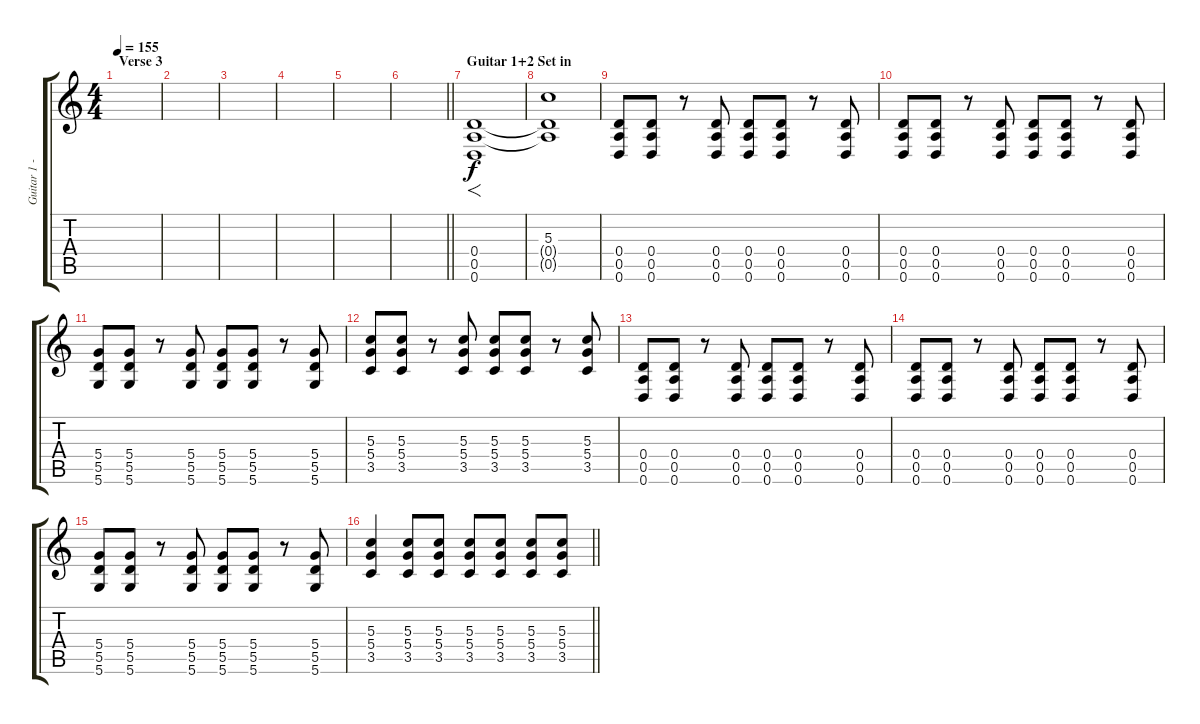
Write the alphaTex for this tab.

\track ("Guitar 1 - Chad Kroeger" "Guitar 1 -") {instrument distortionguitar}
\staff {score tabs}
\tuning (E4 B3 G3 D3 A2 D2) {hide}
\ts (4 4)
\section ("" "Verse 3")
\tempo 155
\clef g2
\ks c
|
|
|
|
|
\barLineRight lightlight
|
\section ("" "Guitar 1+2 Set in")
(0.4 0.5 0.6).1{f} |
(5.3 0.4{t} 0.5{t}).1 |
(0.4 0.5 0.6).8 (0.4 0.5 0.6).8 r.8 (0.4 0.5 0.6).8 (0.4 0.5 0.6).8 (0.4 0.5 0.6).8 r.8 (0.4 0.5 0.6).8 |
(0.4 0.5 0.6).8 (0.4 0.5 0.6).8 r.8 (0.4 0.5 0.6).8 (0.4 0.5 0.6).8 (0.4 0.5 0.6).8 r.8 (0.4 0.5 0.6).8 |
(5.4 5.5 5.6).8 (5.4 5.5 5.6).8 r.8 (5.4 5.5 5.6).8 (5.4 5.5 5.6).8 (5.4 5.5 5.6).8 r.8 (5.4 5.5 5.6).8 |
(5.3 5.4 3.5).8 (5.3 5.4 3.5).8 r.8 (5.3 5.4 3.5).8 (5.3 5.4 3.5).8 (5.3 5.4 3.5).8 r.8 (5.3 5.4 3.5).8 |
(0.4 0.5 0.6).8 (0.4 0.5 0.6).8 r.8 (0.4 0.5 0.6).8 (0.4 0.5 0.6).8 (0.4 0.5 0.6).8 r.8 (0.4 0.5 0.6).8 |
(0.4 0.5 0.6).8 (0.4 0.5 0.6).8 r.8 (0.4 0.5 0.6).8 (0.4 0.5 0.6).8 (0.4 0.5 0.6).8 r.8 (0.4 0.5 0.6).8 |
(5.4 5.5 5.6).8 (5.4 5.5 5.6).8 r.8 (5.4 5.5 5.6).8 (5.4 5.5 5.6).8 (5.4 5.5 5.6).8 r.8 (5.4 5.5 5.6).8 |
\barLineRight lightlight
(5.3 5.4 3.5).4 (5.3 5.4 3.5).8 (5.3 5.4 3.5).8 (5.3 5.4 3.5).8 (5.3 5.4 3.5).8 (5.3 5.4 3.5).8 (5.3 5.4 3.5).8
